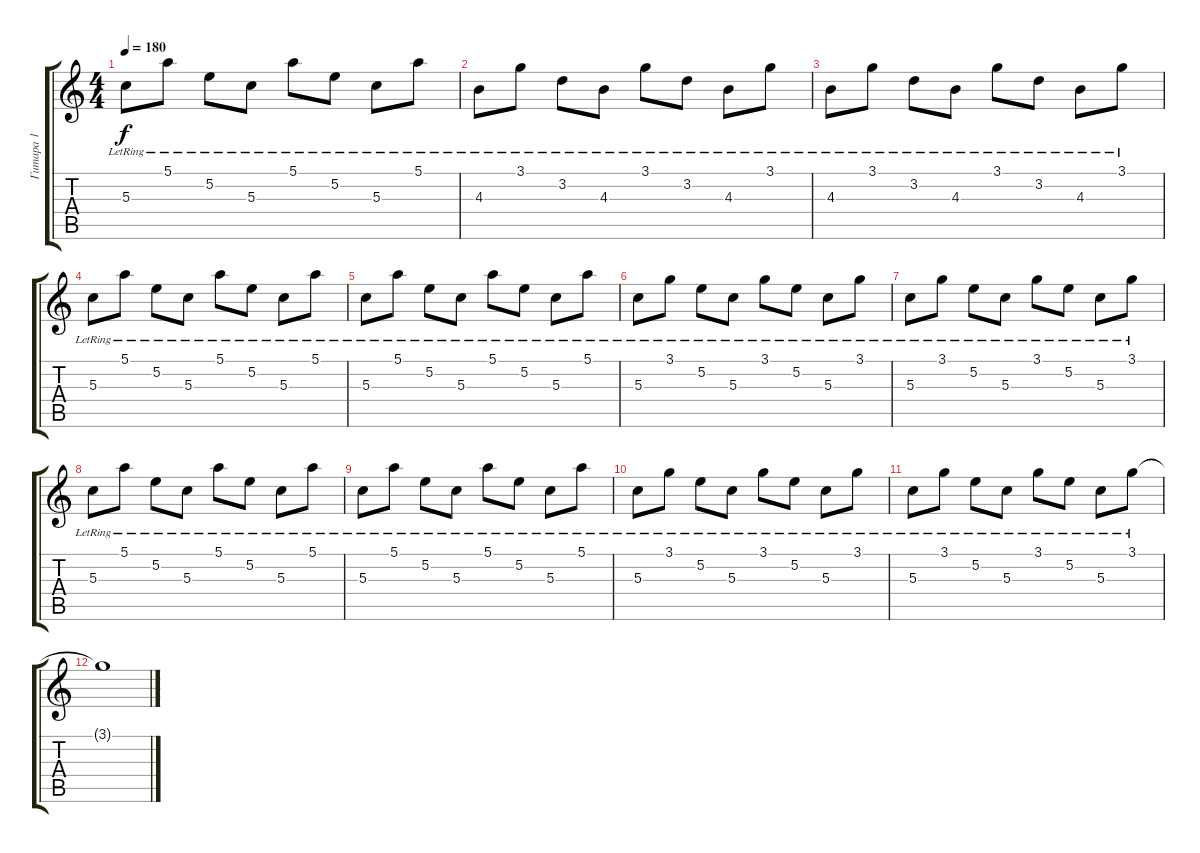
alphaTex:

\track ("Гитара 1" "Гитара 1") {instrument electricguitarjazz}
\staff {score tabs}
\tuning (E4 B3 G3 D3 A2 E2) {hide}
\ts (4 4)
\tempo 180
\clef g2
\ks c
5.3{lr}.8{dy f} 5.1{lr}.8 5.2{lr}.8 5.3{lr}.8 5.1{lr}.8 5.2{lr}.8 5.3{lr}.8 5.1{lr}.8 |
4.3{lr}.8 3.1{lr}.8 3.2{lr}.8 4.3{lr}.8 3.1{lr}.8 3.2{lr}.8 4.3{lr}.8 3.1{lr}.8 |
4.3{lr}.8 3.1{lr}.8 3.2{lr}.8 4.3{lr}.8 3.1{lr}.8 3.2{lr}.8 4.3{lr}.8 3.1{lr}.8 |
5.3{lr}.8 5.1{lr}.8 5.2{lr}.8 5.3{lr}.8 5.1{lr}.8 5.2{lr}.8 5.3{lr}.8 5.1{lr}.8 |
5.3{lr}.8 5.1{lr}.8 5.2{lr}.8 5.3{lr}.8 5.1{lr}.8 5.2{lr}.8 5.3{lr}.8 5.1{lr}.8 |
5.3{lr}.8 3.1{lr}.8 5.2{lr}.8 5.3{lr}.8 3.1{lr}.8 5.2{lr}.8 5.3{lr}.8 3.1{lr}.8 |
5.3{lr}.8 3.1{lr}.8 5.2{lr}.8 5.3{lr}.8 3.1{lr}.8 5.2{lr}.8 5.3{lr}.8 3.1{lr}.8 |
5.3{lr}.8 5.1{lr}.8 5.2{lr}.8 5.3{lr}.8 5.1{lr}.8 5.2{lr}.8 5.3{lr}.8 5.1{lr}.8 |
5.3{lr}.8 5.1{lr}.8 5.2{lr}.8 5.3{lr}.8 5.1{lr}.8 5.2{lr}.8 5.3{lr}.8 5.1{lr}.8 |
5.3{lr}.8 3.1{lr}.8 5.2{lr}.8 5.3{lr}.8 3.1{lr}.8 5.2{lr}.8 5.3{lr}.8 3.1{lr}.8 |
5.3{lr}.8 3.1{lr}.8 5.2{lr}.8 5.3{lr}.8 3.1{lr}.8 5.2{lr}.8 5.3{lr}.8 3.1{lr}.8 |
3.1{t}.1
